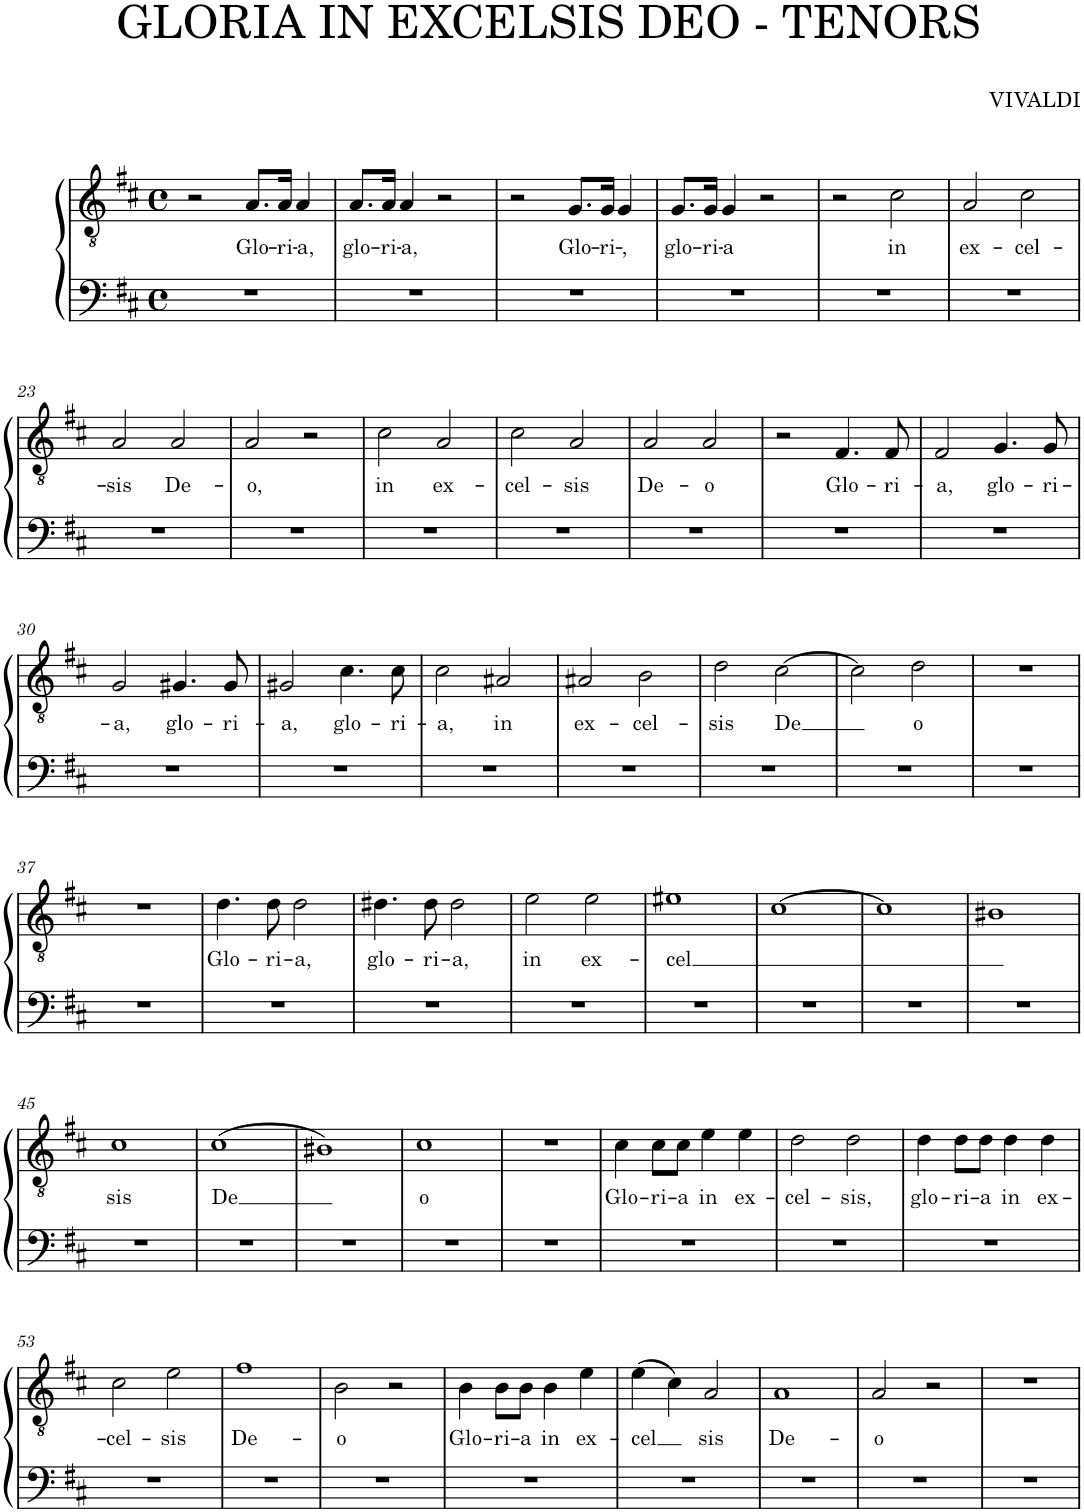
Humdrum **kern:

**kern	**kern	**text
*part1	*part1	*part1
*staff2	*staff1	*staff1
*I"Piano	*	*
*I'Pno.	*	*
*clefF4	*clefGv2	*
*k[f#c#]	*k[f#c#]	*
*M4/4	*M4/4	*
*met(c)	*met(c)	*
=17	=17	=17
1r	2r	.
!	!	!LO:LY:b
.	8.A/L	Glo-
!	!	!LO:LY:b
.	16A/Jk	-ri-
!	!	!LO:LY:b
.	4A/	-a,
=18	=18	=18
!	!	!LO:LY:b
1r	8.A/L	glo-
!	!	!LO:LY:b
.	16A/Jk	-ri-
!	!	!LO:LY:b
.	4A/	-a,
.	2r	.
=19	=19	=19
1r	2r	.
!	!	!LO:LY:b
.	8.G/L	Glo-
!	!	!LO:LY:b
.	16G/Jk	-ri-
!	!	!LO:LY:b
.	4G/	-,
=20	=20	=20
!	!	!LO:LY:b
1r	8.G/L	glo-
!	!	!LO:LY:b
.	16G/Jk	-ri-
!	!	!LO:LY:b
.	4G/	a
.	2r	.
=21	=21	=21
1r	2r	.
!	!	!LO:LY:b
.	2c#\	-in
=22	=22	=22
!	!	!LO:LY:b
1r	2A/	ex-
!	!	!LO:LY:b
.	2c#\	-cel-
!!LO:LB:g=z
=23	=23	=23
!	!	!LO:LY:b
1r	2A/	-sis
!	!	!LO:LY:b
.	2A/	De-
=24	=24	=24
!	!	!LO:LY:b
1r	2A/	-o,
.	2r	.
=25	=25	=25
!	!	!LO:LY:b
1r	2c#\	in
!	!	!LO:LY:b
.	2A/	ex-
=26	=26	=26
!	!	!LO:LY:b
1r	2c#\	-cel-
!	!	!LO:LY:b
.	2A/	-sis
=27	=27	=27
!	!	!LO:LY:b
1r	2A/	De-
!	!	!LO:LY:b
.	2A/	-o
=28	=28	=28
1r	2r	.
!	!	!LO:LY:b
.	4.F#/	Glo-
!	!	!LO:LY:b
.	8F#/	-ri-
=29	=29	=29
!	!	!LO:LY:b
1r	2F#/	-a,
!	!	!LO:LY:b
.	4.G/	glo-
!	!	!LO:LY:b
.	8G/	-ri-
!!LO:LB:g=z
=30	=30	=30
!	!	!LO:LY:b
1r	2G/	-a,
!	!	!LO:LY:b
.	4.G#X/	glo-
!	!	!LO:LY:b
.	8G#/	-ri-
=31	=31	=31
!	!	!LO:LY:b
1r	2G#X/	-a,
!	!	!LO:LY:b
.	4.c#\	glo-
!	!	!LO:LY:b
.	8c#\	-ri-
=32	=32	=32
!	!	!LO:LY:b
1r	2c#\	-a,
!	!	!LO:LY:b
.	2A#X/	in
=33	=33	=33
!	!	!LO:LY:b
1r	2A#X/	ex-
!	!	!LO:LY:b
.	2B\	-cel-
=34	=34	=34
!	!	!LO:LY:b
1r	2d\	-sis
!	!	!LO:LY:b
.	[2c#\	De
=35	=35	=35
1r	2c#\]	.
!	!	!LO:LY:b
.	2d\	o
=36	=36	=36
1r	1r	.
!!LO:LB:g=z
=37	=37	=37
1r	1r	.
=38	=38	=38
!	!	!LO:LY:b
1r	4.d\	Glo-
!	!	!LO:LY:b
.	8d\	-ri-
!	!	!LO:LY:b
.	2d\	-a,
=39	=39	=39
!	!	!LO:LY:b
1r	4.d#X\	glo-
!	!	!LO:LY:b
.	8d#\	-ri-
!	!	!LO:LY:b
.	2d#\	-a,
=40	=40	=40
!	!	!LO:LY:b
1r	2e\	in
!	!	!LO:LY:b
.	2e\	ex-
=41	=41	=41
!	!	!LO:LY:b
1r	1e#X	-cel
=42	=42	=42
1r	[1c#	.
=43	=43	=43
1r	1c#]	.
=44	=44	=44
1r	1B#X	.
!!LO:LB:g=z
=45	=45	=45
!	!	!LO:LY:b
1r	1c#	sis
=46	=46	=46
!	!	!LO:LY:b
1r	(1c#	De
=47	=47	=47
1r	1B#X)	.
=48	=48	=48
!	!	!LO:LY:b
1r	1c#	o
=49	=49	=49
1r	1r	.
=50	=50	=50
!	!	!LO:LY:b
1r	4c#\	Glo-
!	!	!LO:LY:b
.	8c#\L	-ri-
!	!	!LO:LY:b
.	8c#\J	-a
!	!	!LO:LY:b
.	4e\	in
!	!	!LO:LY:b
.	4e\	ex-
=51	=51	=51
!	!	!LO:LY:b
1r	2d\	-cel-
!	!	!LO:LY:b
.	2d\	-sis,
=52	=52	=52
!	!	!LO:LY:b
1r	4d\	glo-
!	!	!LO:LY:b
.	8d\L	-ri-
!	!	!LO:LY:b
.	8d\J	-a
!	!	!LO:LY:b
.	4d\	in
!	!	!LO:LY:b
.	4d\	ex-
!!LO:LB:g=z
=53	=53	=53
!	!	!LO:LY:b
1r	2c#\	-cel-
!	!	!LO:LY:b
.	2e\	-sis
=54	=54	=54
!	!	!LO:LY:b
1r	1f#	De-
=55	=55	=55
!	!	!LO:LY:b
1r	2B\	-o
.	2r	.
=56	=56	=56
!	!	!LO:LY:b
1r	4B\	Glo-
!	!	!LO:LY:b
.	8B\L	-ri-
!	!	!LO:LY:b
.	8B\J	-a
!	!	!LO:LY:b
.	4B\	in
!	!	!LO:LY:b
.	4e\	ex-
=57	=57	=57
!	!	!LO:LY:b
1r	(4e\	-cel
.	4c#\)	.
!	!	!LO:LY:b
.	2A/	sis
=58	=58	=58
!	!	!LO:LY:b
1r	1A	De-
=59	=59	=59
!	!	!LO:LY:b
1r	2A/	-o
.	2r	.
=60	=60	=60
1r	1r	.
=	=	=
*-	*-	*-
